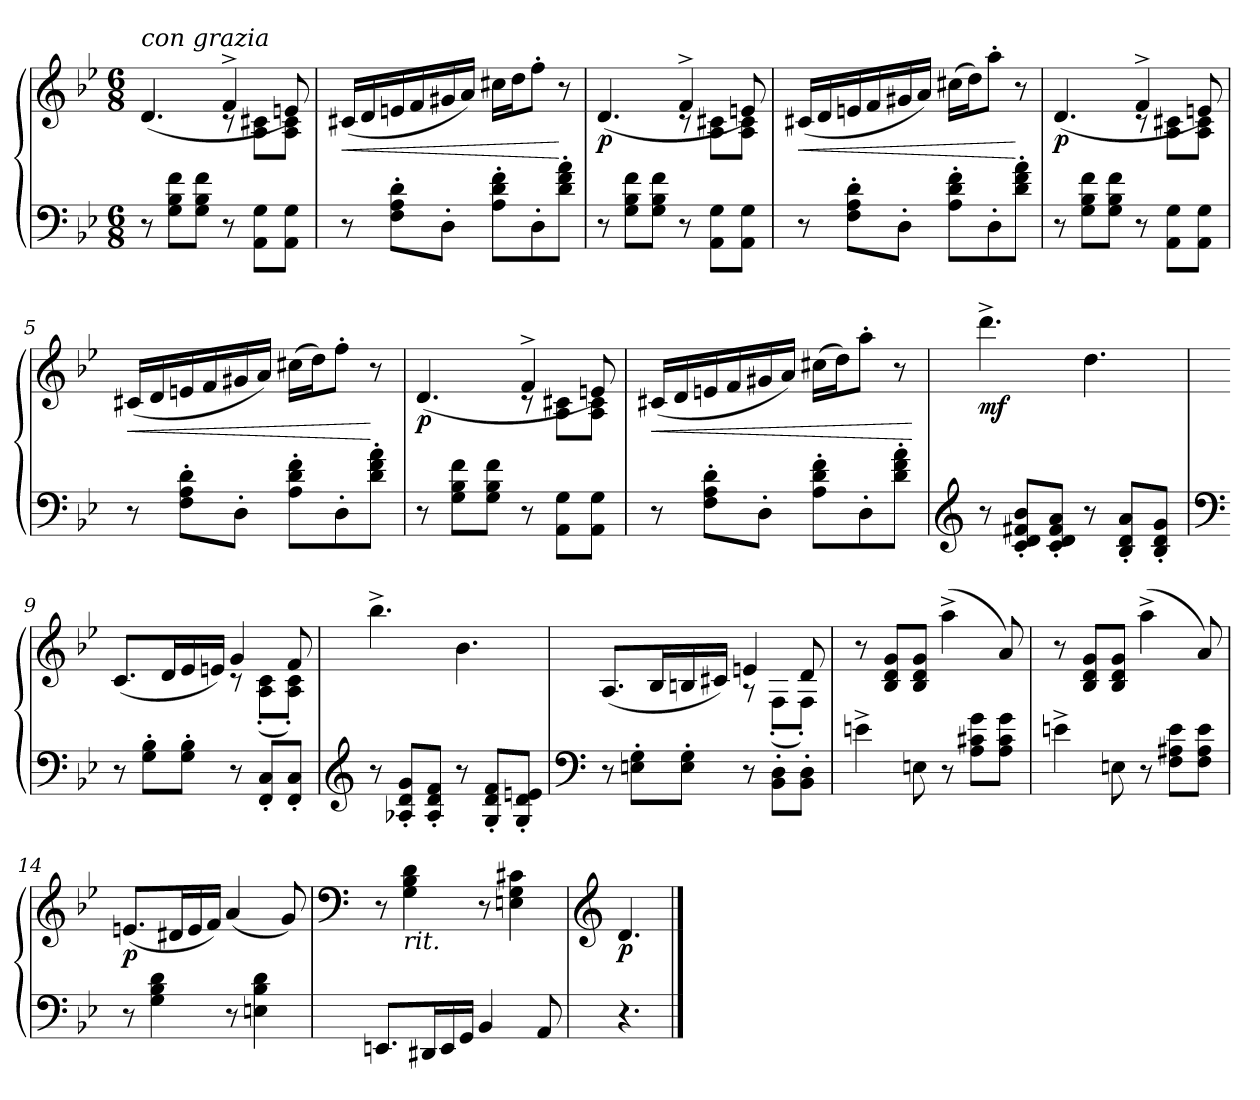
**kern	**kern	**dynam
*part1	*part1	*part1
*staff2	*staff1	*staff1/2
*clefF4	*clefG2	*
*k[b-e-]	*k[b-e-]	*
*B-:	*B-:	*
*M6/8	*M6/8	*
=	=	=
*	*^	*
!	!LO:TX:a:i:t=con grazia	!	!
8r	(>4.d>/	4.ryy	.
8G\ 8B-\ 8f\L	.	.	.
8G\ 8B-\ 8f\J	.	.	.
8r	4f^>/	8rB	.
8AA\ 8G\L	.	8A\ 8c#X\L	.
8AA\ 8G\J	8en>/)	8A\ 8c#\J	.
=1	=1	=1	=1
!	!	!	!LO:HP:b
*	*v	*v	*
8r	(<16c#X>/LL	<
.	16d>/	.
8F\'> 8A\'> 8d\'>L	16en/	.
.	16f/	.
8D'>\J	16g#X>/	.
.	16a>/JJ)	.
8A\'> 8d\'> 8f\'>L	16cc#X>\LL	.
.	16dd\J	.
8D'>\	8ff'>\J	.
8d\'> 8f\'> 8a\'>J	8r	[
=2	=2	=2
*	*^	*
!	!	!	!LO:DY:b
8r	(>4.d/	4.ryy	p
8G\ 8B-\ 8f\L	.	.	.
8G\ 8B-\ 8f\J	.	.	.
8r	4f^>/	8rB	.
8AA\ 8G\L	.	8A\ 8c#X\L	.
8AA\ 8G\J	8en/)	8A\ 8c#\J	.
=3	=3	=3	=3
!	!	!	!LO:HP:b
*	*v	*v	*
8r	(<16c#X>/LL	<
.	16d>/	.
8F\'> 8A\'> 8d\'>L	16en/	.
.	16f/	.
8D'>\J	16g#X/	.
.	16a>/JJ)	.
8A\'> 8d\'> 8f\'>L	(>16cc#X>\LL	.
.	16dd>\J)	.
8D'>\	8aa'>\J	.
8d\'> 8f\'> 8a\'>J	8r	[
!!LO:LB:g=z
=4	=4	=4
*	*^	*
!	!	!	!LO:DY:b
8r	(>4.d/	4.ryy	p
8G\ 8B-\ 8f\L	.	.	.
8G\ 8B-\ 8f\J	.	.	.
8r	4f^>/	8rB	.
8AA\ 8G\L	.	8A\ 8c#X\L	.
8AA\ 8G\J	8en/)	8A\ 8c#\J	.
=5	=5	=5	=5
!	!	!	!LO:HP:b
*	*v	*v	*
8r	(<16c#X>/LL	<
.	16d>/	.
8F\'> 8A\'> 8d\'>L	16en/	.
.	16f/	.
8D'>\J	16g#X/	.
.	16a>/JJ)	.
8A\'> 8d\'> 8f\'>L	(>16cc#X\LL	.
.	16dd\J)	.
8D'>\	8ff'>\J	.
8d\'> 8f\'> 8a\'>J	8r	[
=6	=6	=6
*	*^	*
!	!	!	!LO:DY:b
8r	(>4.d/	4.ryy	p
8G\ 8B-\ 8f\L	.	.	.
8G\ 8B-\ 8f\J	.	.	.
8r	4f^>/	8rB	.
8AA\ 8G\L	.	8A\ 8c#X\L	.
8AA\ 8G\J	8en/)	8A\ 8c#\J	.
=7	=7	=7	=7
!	!	!	!LO:HP:b
*	*v	*v	*
8r	(<16c#X>/LL	<
.	16d>/	.
8F\'> 8A\'> 8d\'>L	16en/	.
.	16f/	.
8D'>\J	16g#X/	.
.	16a>/JJ)	.
8A\'> 8d\'> 8f\'>L	(>16cc#X\LL	.
.	16dd\J)	.
8D'>\	8aa'>\J	.
8d\'> 8f\'> 8a\'>J	8r	.
.	.	[
!!LO:LB:g=z
=8	=8	=8
*clefG2	*	*
!	!	!LO:DY:b
8r	4.ddd>^>\	mf
8c/'< 8d/'< 8f#X/'< 8b-/'<L	.	.
8c/'< 8d/'< 8f#/'< 8a/'<J	.	.
8r	4.dd>\	.
8B-/'< 8d/'< 8a/'<L	.	.
8B-/<'< 8d/<'< 8g/<'<J	.	.
=9	=9	=9
*clefF4	*	*
*	*^	*
8r	(<8.c/L	4.ryy	.
8G\<<'> 8B-\<<'>L	.	.	.
.	16d/L	.	.
8G\'> 8B-\'>J	16e-/	.	.
.	16en>/JJ)	.	.
8r	4g/	8rB	.
8FF/'< 8C/'<L	.	(<8A\'> 8c\'>L	.
8FF/'< 8C/'<J	8f>/	8A\'> 8c\'>J)	.
*	*v	*v	*
=10	=10	=10
*clefG2	*	*
8r	4.bb->^>\	.
8A-X/'< 8d/'< 8g/'<L	.	.
8A-/'< 8d/'< 8f/'<J	.	.
8r	4.b->\	.
8G/'< 8d/'< 8f/'<L	.	.
8G/'< 8d/'< 8en/'<J	.	.
=11	=11	=11
*clefF4	*	*
*	*^	*
8r	(<8.A>/L	4.ryy	.
8En\<<'> 8G\<<'>L	.	.	.
.	16B->/L	.	.
8E\'> 8G\'>J	16Bn/	.	.
.	16c#X/JJ)	.	.
8r	4en/	8rA	.
8BB-\<<'> 8D\<<'>L	.	(<8F'>\L	.
8BB-\'> 8D\'>J	8d>/	8F'>\J)	.
*	*v	*v	*
!!LO:LB:g=z
=12	=12	=12
4en^>\	8r	.
.	8B-/ 8d/ 8g/L	.
8En\	8B-/ 8d/ 8g/J	.
8r	(>4aa^>\	.
8A\ 8c#X\ 8g\L	.	.
8A\ 8c#\ 8g\J	8a/)	.
=13	=13	=13
4en^>\	8r	.
.	8B-/ 8d/ 8g/L	.
8En\	8B-/ 8d/ 8g/J	.
8r	(>4aa^>\	.
8F\ 8A#X\ 8e\L	.	.
8F\ 8A#\ 8e\J	8a/)	.
=14	=14	=14
!	!	!LO:DY:b
8r	(<8.en>/L	p
4G\< 4B-\< 4d\<	.	.
.	16d#X/L	.
.	16e>/	.
.	16f/JJ)	.
8r	(<4a/	.
4En\ 4B-\ 4d\	.	.
.	8g/)	.
=15	=15	=15
*	*clefF4	*
8.EEn</L	8r	.
!	!LO:TX:b:i:t=rit.	!
.	4G\ 4B-\ 4d\	.
16DD#X/L	.	.
16EE/	.	.
16GG</JJ	.	.
4BB-</	8r	.
.	4En\ 4G\ 4c#X\	.
8AA</	.	.
=16	=16	=16
*	*clefG2	*
!	!	!LO:DY:b
4.r	4.d>/	p
==	==	==
*-	*-	*-
